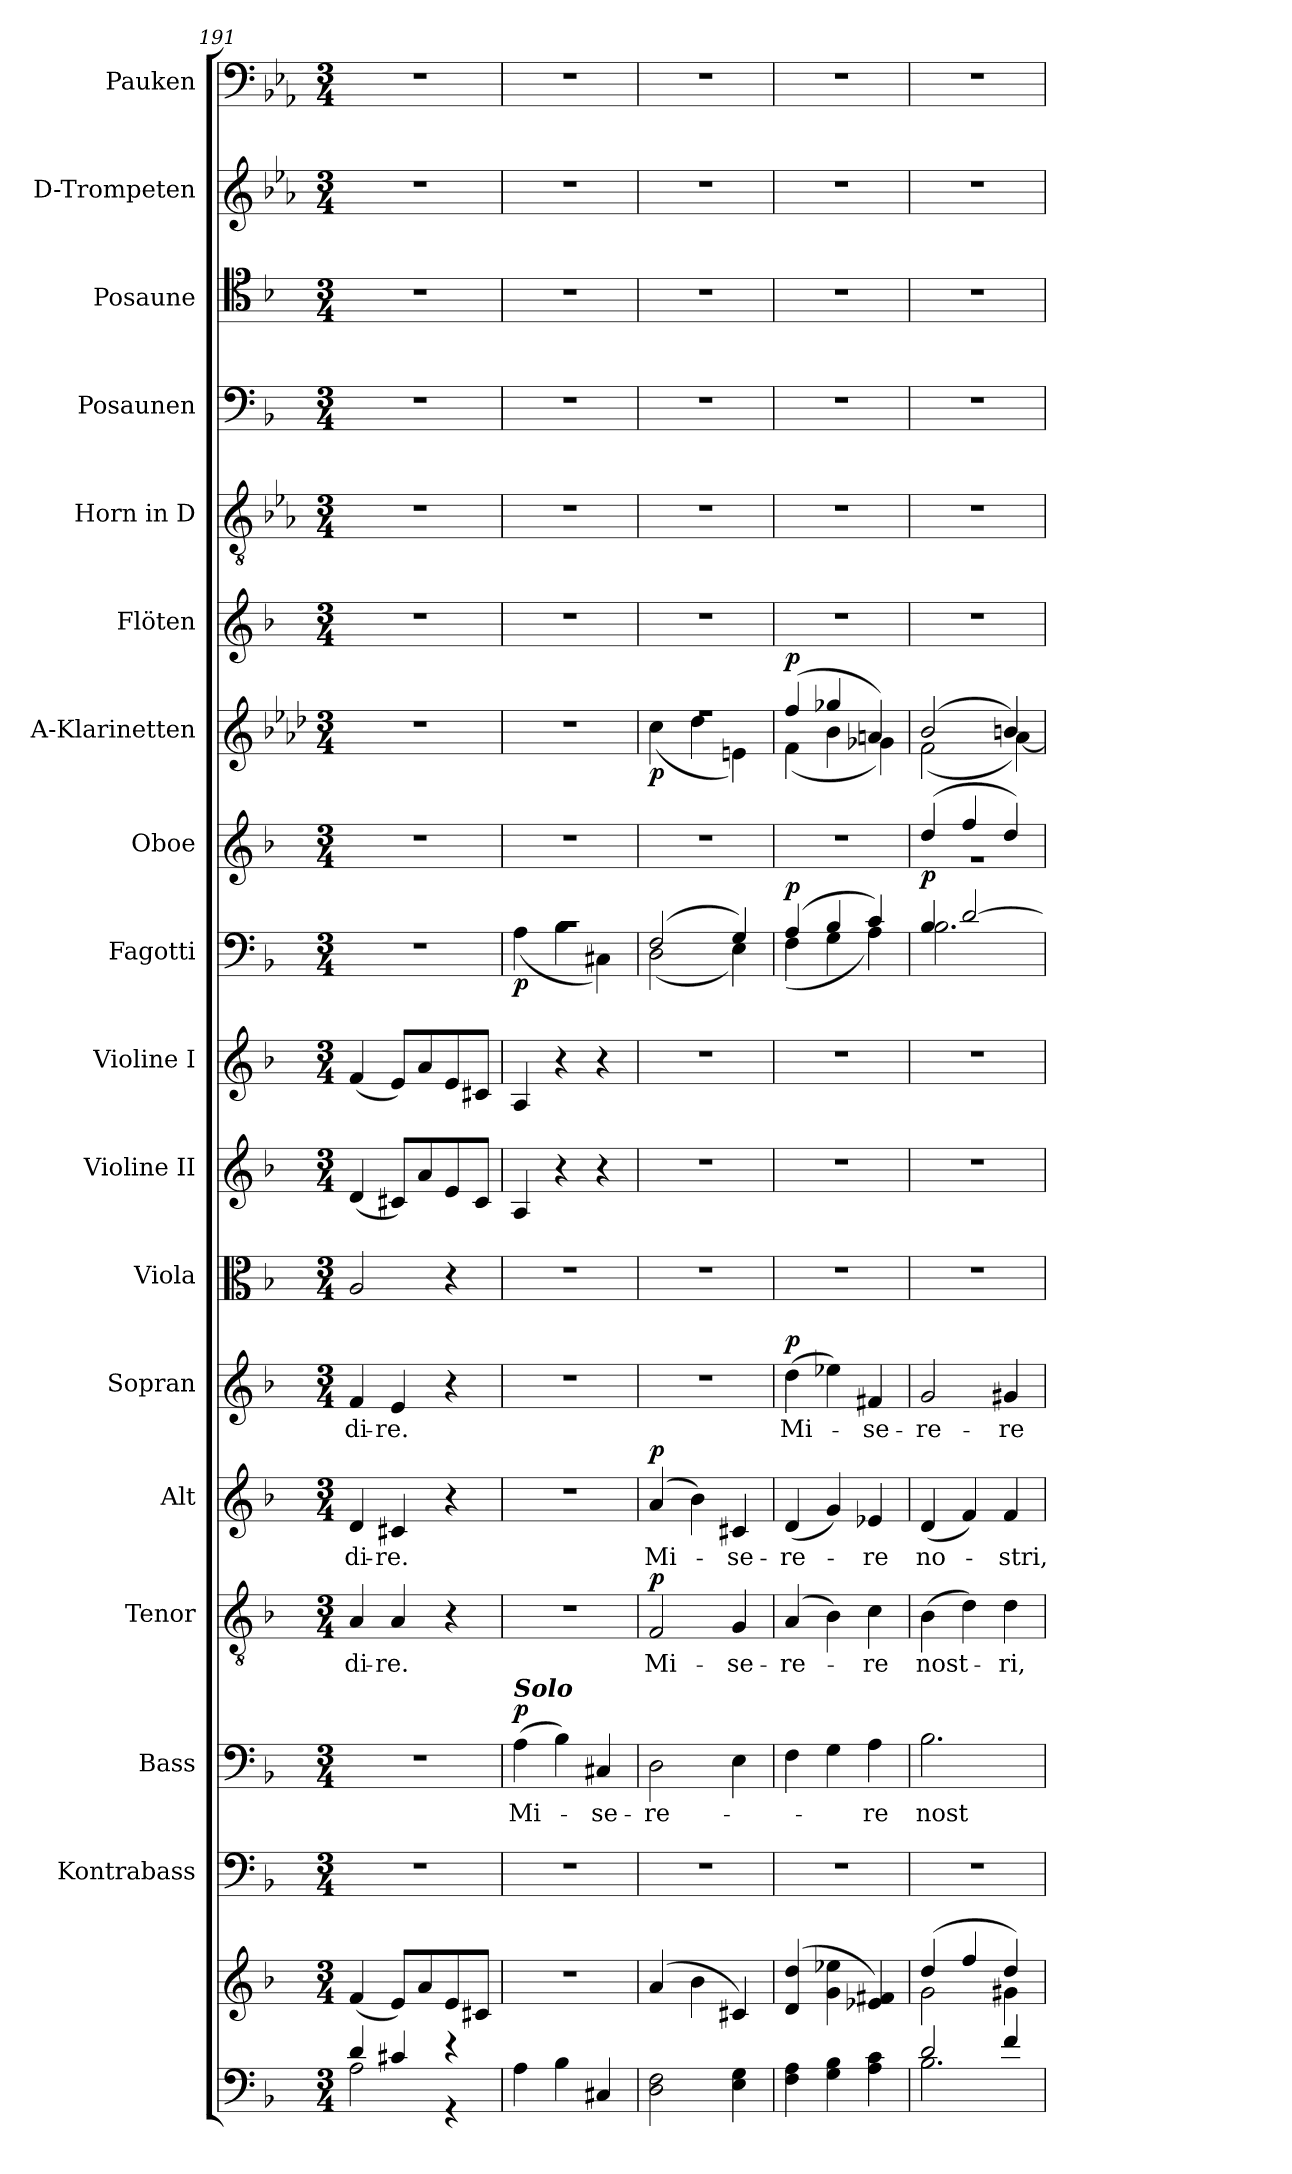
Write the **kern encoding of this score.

**kern	**kern	**kern	**kern	**text	**dynam	**kern	**text	**dynam	**kern	**text	**dynam	**kern	**text	**dynam	**kern	**kern	**kern	**kern	**dynam	**kern	**dynam	**kern	**dynam	**kern	**kern	**kern	**kern	**kern	**kern
*part18	*part18	*part17	*part16	*part16	*part16	*part15	*part15	*part15	*part14	*part14	*part14	*part13	*part13	*part13	*part12	*part11	*part10	*part9	*part9	*part8	*part8	*part7	*part7	*part6	*part5	*part4	*part3	*part2	*part1
*staff19	*staff18	*staff17	*staff16	*staff16	*staff16	*staff15	*staff15	*staff15	*staff14	*staff14	*staff14	*staff13	*staff13	*staff13	*staff12	*staff11	*staff10	*staff9	*staff9	*staff8	*staff8	*staff7	*staff7	*staff6	*staff5	*staff4	*staff3	*staff2	*staff1
*	*	*I"Kontrabass	*I"Bass	*	*	*I"Tenor	*	*	*I"Alt	*	*	*I"Sopran	*	*	*I"Viola	*I"Violine II	*I"Violine I	*I"Fagotti	*	*I"Oboe	*	*I"A-Klarinetten	*	*I"Flöten	*I"Horn in D	*I"Posaunen	*I"Posaune	*I"D-Trompeten	*I"Pauken
*	*	*I'Kb.	*I'B.	*	*	*I'T.	*	*	*I'A.	*	*	*I'S.	*	*	*I'Vla.	*I'Vl. II	*I'Vl. I	*I'Fg.	*	*I'Ob.	*	*I'A Kl.	*	*I'Fl.	*	*I'Pos.	*I'Pos.	*I'D Trp.	*I'Pk.
*clefF4	*clefG2	*clefF4	*clefF4	*	*	*clefGv2	*	*	*clefG2	*	*	*clefG2	*	*	*clefC3	*clefG2	*clefG2	*clefF4	*	*clefG2	*	*clefG2	*	*clefG2	*clefGv2	*clefF4	*clefC4	*clefG2	*clefF4
*	*	*ITrd7c12	*	*	*	*	*	*	*	*	*	*	*	*	*	*	*	*	*	*	*	*ITrd2c3	*	*	*ITrd-1c-2	*	*	*ITrd-1c-2	*ITrd-1c-2
*k[b-]	*k[b-]	*k[b-]	*k[b-]	*	*	*k[b-]	*	*	*k[b-]	*	*	*k[b-]	*	*	*k[b-]	*k[b-]	*k[b-]	*k[b-]	*	*k[b-]	*	*k[b-]	*	*k[b-]	*k[b-]	*k[b-]	*k[b-]	*k[b-]	*k[b-]
*F:	*F:	*F:	*F:	*	*	*F:	*	*	*F:	*	*	*F:	*	*	*F:	*F:	*F:	*F:	*	*F:	*	*F:	*	*F:	*F:	*F:	*F:	*F:	*F:
*M3/4	*M3/4	*M3/4	*M3/4	*	*	*M3/4	*	*	*M3/4	*	*	*M3/4	*	*	*M3/4	*M3/4	*M3/4	*M3/4	*	*M3/4	*	*M3/4	*	*M3/4	*M3/4	*M3/4	*M3/4	*M3/4	*M3/4
=191	=191	=191	=191	=191	=191	=191	=191	=191	=191	=191	=191	=191	=191	=191	=191	=191	=191	=191	=191	=191	=191	=191	=191	=191	=191	=191	=191	=191	=191
*^	*	*	*	*	*	*	*	*	*	*	*	*	*	*	*	*	*	*	*	*	*	*	*	*	*	*	*	*	*
!	!	!	!	!	!	!	!	!LO:LY:b	!	!	!LO:LY:b	!	!	!LO:LY:b	!	!	!	!	!	!	!	!	!	!	!	!	!	!	!	!
4d/	2A\	(<4f/	2.r	2.r	.	.	4A/	-di-	.	4d/	-di-	.	4f/	-di-	.	2A/	(<4d/	(<4f/	2.r	.	2.r	.	2.r	.	2.r	2.r	2.r	2.r	2.r	2.r
!	!	!	!	!	!	!	!	!LO:LY:b	!	!	!LO:LY:b	!	!	!LO:LY:b	!	!	!	!	!	!	!	!	!	!	!	!	!	!	!	!
4c#X/	.	8e/L)	.	.	.	.	4A/	-re.	.	4c#X/	-re.	.	4e/	-re.	.	.	8c#X/L)	8e/L)	.	.	.	.	.	.	.	.	.	.	.	.
.	.	8a/	.	.	.	.	.	.	.	.	.	.	.	.	.	.	8a/	8a/	.	.	.	.	.	.	.	.	.	.	.	.
4r	4r	8e/	.	.	.	.	4r	.	.	4r	.	.	4r	.	.	4r	8e/	8e/	.	.	.	.	.	.	.	.	.	.	.	.
.	.	8c#X/J	.	.	.	.	.	.	.	.	.	.	.	.	.	.	8c#/J	8c#X/J	.	.	.	.	.	.	.	.	.	.	.	.
*v	*v	*	*	*	*	*	*	*	*	*	*	*	*	*	*	*	*	*	*	*	*	*	*	*	*	*	*	*	*	*
=192	=192	=192	=192	=192	=192	=192	=192	=192	=192	=192	=192	=192	=192	=192	=192	=192	=192	=192	=192	=192	=192	=192	=192	=192	=192	=192	=192	=192	=192
!	!	!	!LO:TX:a:Bi:t=Solo	!	!	!	!	!	!	!	!	!	!	!	!	!	!	!	!	!	!	!	!	!	!	!	!	!	!
!	!	!	!	!LO:LY:b	!LO:DY:a	!	!	!	!	!	!	!	!	!	!	!	!	!LO:N:vis=1	!LO:DY:b	!	!	!	!	!	!	!	!	!	!
*	*	*	*	*	*	*	*	*	*	*	*	*	*	*	*	*	*	*^	*	*	*	*	*	*	*	*	*	*	*
4A\	2.r	2.r	(>4A\	Mi-	p	2.r	.	.	2.r	.	.	2.r	.	.	2.r	4A/	4A/	2.rc	(<4A\	p	2.r	.	2.r	.	2.r	2.r	2.r	2.r	2.r	2.r
4B-\	.	.	4B-\)	.	.	.	.	.	.	.	.	.	.	.	.	4r	4r	.	4B-\	.	.	.	.	.	.	.	.	.	.	.
!	!	!	!	!LO:LY:b	!	!	!	!	!	!	!	!	!	!	!	!	!	!	!	!	!	!	!	!	!	!	!	!	!	!
4C#X/	.	.	4C#X/	-se-	.	.	.	.	.	.	.	.	.	.	.	4r	4r	.	4C#X\)	.	.	.	.	.	.	.	.	.	.	.
=193	=193	=193	=193	=193	=193	=193	=193	=193	=193	=193	=193	=193	=193	=193	=193	=193	=193	=193	=193	=193	=193	=193	=193	=193	=193	=193	=193	=193	=193	=193
!	!	!	!	!LO:LY:b	!	!	!LO:LY:b	!LO:DY:a	!	!LO:LY:b	!LO:DY:a	!	!	!	!	!	!	!	!	!	!	!	!LO:N:vis=1	!LO:DY:b	!	!	!	!	!	!
*	*	*	*	*	*	*	*	*	*	*	*	*	*	*	*	*	*	*	*	*	*	*	*^	*	*	*	*	*	*	*
2D\ 2F\	(4a/	2.r	2D\	-re-	.	2F/	Mi-	p	(4a/	Mi-	p	2.r	.	.	2.r	2.r	2.r	(2F/	(<2D\	.	2.r	.	2.rff	(<4a\	p	2.r	2.r	2.r	2.r	2.r	2.r
.	4b-\	.	.	.	.	.	.	.	4b-\)	.	.	.	.	.	.	.	.	.	.	.	.	.	.	4b-\	.	.	.	.	.	.	.
!	!	!	!	!	!	!	!LO:LY:b	!	!	!LO:LY:b	!	!	!	!	!	!	!	!	!	!	!	!	!	!	!	!	!	!	!	!	!
4E\ 4G\	4c#X/)	.	4E\	.	.	4G/	-se-	.	4c#X/	-se-	.	.	.	.	.	.	.	4G/)	4E\)	.	.	.	.	4c#X\)	.	.	.	.	.	.	.
=194	=194	=194	=194	=194	=194	=194	=194	=194	=194	=194	=194	=194	=194	=194	=194	=194	=194	=194	=194	=194	=194	=194	=194	=194	=194	=194	=194	=194	=194	=194	=194
!	!	!	!	!	!	!	!LO:LY:b	!	!	!LO:LY:b	!	!	!LO:LY:b	!LO:DY:a	!	!	!	!	!	!LO:DY:a	!	!	!	!	!LO:DY:a	!	!	!	!	!	!
4F\ 4A\	(4d/ 4dd/	2.r	4F\	.	.	(4A/	-re-	.	(<4d/	-re-	.	(>4dd\	Mi-	p	2.r	2.r	2.r	(4A/	(<4F\	p	2.r	.	(4dd/	(<4d\	p	2.r	2.r	2.r	2.r	2.r	2.r
4G\ 4B-\	4g\ 4ee-X\	.	4G\	.	.	4B-\)	.	.	4g/)	.	.	4ee-X\)	.	.	.	.	.	4B-/	4G\	.	.	.	4ee-X/	4g\	.	.	.	.	.	.	.
!	!	!	!	!LO:LY:b	!	!	!LO:LY:b	!	!	!LO:LY:b	!	!	!LO:LY:b	!	!	!	!	!	!	!	!	!	!	!	!	!	!	!	!	!	!
4A\ 4c\	4e-X/ 4f#X/)	.	4A\	-re	.	4c\	-re	.	4e-X/	-re	.	4f#X/	-se-	.	.	.	.	4c/)	4A\)	.	.	.	4f#X/)	4e-X\)	.	.	.	.	.	.	.
=195	=195	=195	=195	=195	=195	=195	=195	=195	=195	=195	=195	=195	=195	=195	=195	=195	=195	=195	=195	=195	=195	=195	=195	=195	=195	=195	=195	=195	=195	=195	=195
*^	*^	*	*	*	*	*	*	*	*	*	*	*	*	*	*	*	*	*	*	*	*^	*	*	*	*	*	*	*	*	*	*
!	!	!	!	!	!	!LO:LY:b	!	!	!LO:LY:b	!	!	!LO:LY:b	!	!	!LO:LY:b	!	!	!	!	!	!	!	!	!LO:N:vis=1	!LO:DY:b	!	!	!	!	!	!	!	!	!
2d/	2.B-\	(4dd/	2g\	2.r	2.B-\	nost-	.	(>4B-\	nost-	.	(<4d/	no-	.	2g/	-re-	.	2.r	2.r	2.r	4B-/	2.B-\	.	(4dd/	2.rg	p	(2g/	(<2d\	.	2.r	2.r	2.r	2.r	2.r	2.r
.	.	4ff/	.	.	.	.	.	4d\)	.	.	4f/)	.	.	.	.	.	.	.	.	[>2d/	.	.	4ff/	.	.	.	.	.	.	.	.	.	.	.
!	!	!	!	!	!	!	!	!	!LO:LY:b	!	!	!LO:LY:b	!	!	!LO:LY:b	!	!	!	!	!	!	!	!	!	!	!	!	!	!	!	!	!	!	!
4f/	.	4dd/)	4g#X\	.	.	.	.	4d\	-ri,	.	4f/	-stri,	.	4g#X/	-re	.	.	.	.	.	.	.	4dd/)	.	.	4g#X/)	[<4f\)	.	.	.	.	.	.	.
*v	*v	*	*	*	*	*	*	*	*	*	*	*	*	*	*	*	*	*	*	*v	*v	*	*v	*v	*	*v	*v	*	*	*	*	*	*	*
*	*v	*v	*	*	*	*	*	*	*	*	*	*	*	*	*	*	*	*	*	*	*	*	*	*	*	*	*	*	*	*
=	=	=	=	=	=	=	=	=	=	=	=	=	=	=	=	=	=	=	=	=	=	=	=	=	=	=	=	=	=
*-	*-	*-	*-	*-	*-	*-	*-	*-	*-	*-	*-	*-	*-	*-	*-	*-	*-	*-	*-	*-	*-	*-	*-	*-	*-	*-	*-	*-	*-
